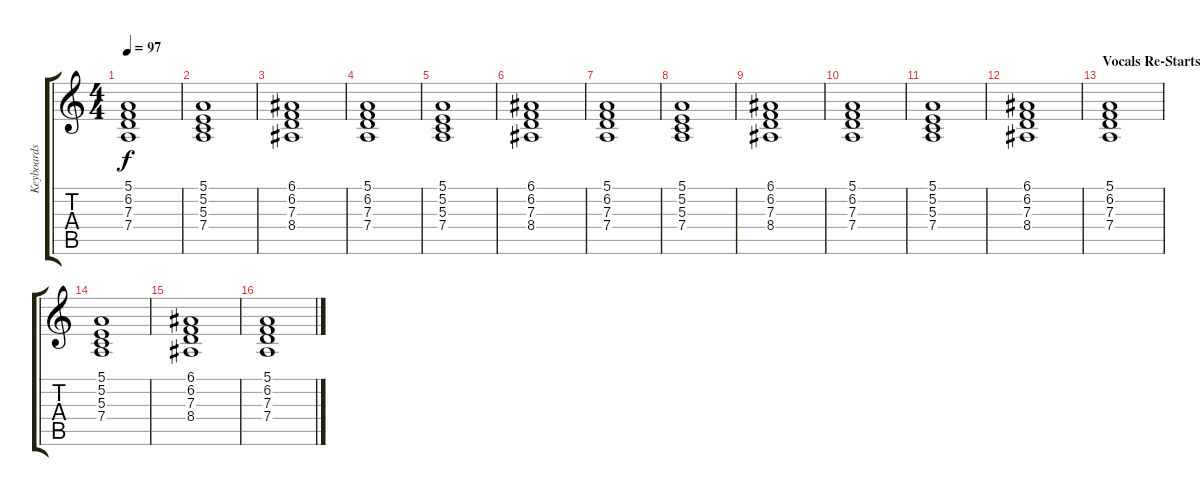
\track ("Keyboards" "Keyboards") {instrument pad2warm}
\staff {score tabs}
\tuning (E4 B3 G3 D3 A2 E2) {hide}
\ts (4 4)
\tempo 97
\clef g2
\ks c
(5.1 6.2 7.3 7.4).1{dy f} |
(5.1 5.2 5.3 7.4).1 |
(6.1 6.2 7.3 8.4).1 |
(5.1 6.2 7.3 7.4).1 |
(5.1 5.2 5.3 7.4).1 |
(6.1 6.2 7.3 8.4).1 |
(5.1 6.2 7.3 7.4).1 |
(5.1 5.2 5.3 7.4).1 |
(6.1 6.2 7.3 8.4).1 |
(5.1 6.2 7.3 7.4).1 |
(5.1 5.2 5.3 7.4).1 |
(6.1 6.2 7.3 8.4).1 |
\section ("" "Vocals Re-Starts")
(5.1 6.2 7.3 7.4).1 |
(5.1 5.2 5.3 7.4).1 |
(6.1 6.2 7.3 8.4).1 |
(5.1 6.2 7.3 7.4).1
